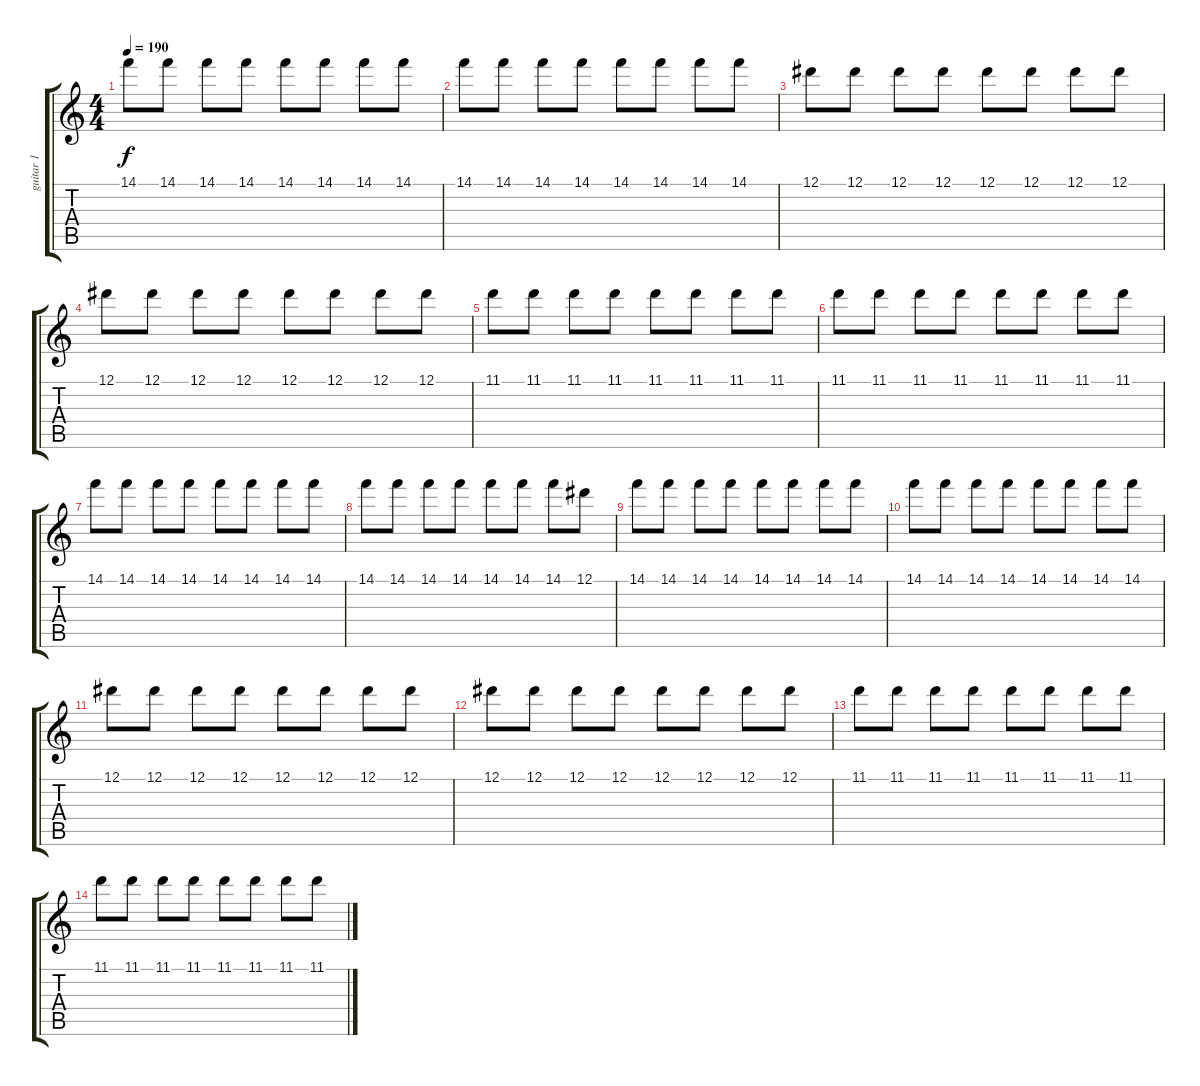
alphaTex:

\track ("guitar 1" "guitar 1") {instrument distortionguitar}
\staff {score tabs}
\tuning (Eb4 Bb3 Gb3 Db3 Ab2 Eb2) {hide}
\ts (4 4)
\tempo 190
\clef g2
\ks c
14.1.8{dy f} 14.1.8 14.1.8 14.1.8 14.1.8 14.1.8 14.1.8 14.1.8 |
14.1.8 14.1.8 14.1.8 14.1.8 14.1.8 14.1.8 14.1.8 14.1.8 |
12.1.8 12.1.8 12.1.8 12.1.8 12.1.8 12.1.8 12.1.8 12.1.8 |
12.1.8 12.1.8 12.1.8 12.1.8 12.1.8 12.1.8 12.1.8 12.1.8 |
11.1.8 11.1.8 11.1.8 11.1.8 11.1.8 11.1.8 11.1.8 11.1.8 |
11.1.8 11.1.8 11.1.8 11.1.8 11.1.8 11.1.8 11.1.8 11.1.8 |
14.1.8 14.1.8 14.1.8 14.1.8 14.1.8 14.1.8 14.1.8 14.1.8 |
14.1.8 14.1.8 14.1.8 14.1.8 14.1.8 14.1.8 14.1.8 12.1.8 |
14.1.8 14.1.8 14.1.8 14.1.8 14.1.8 14.1.8 14.1.8 14.1.8 |
14.1.8 14.1.8 14.1.8 14.1.8 14.1.8 14.1.8 14.1.8 14.1.8 |
12.1.8 12.1.8 12.1.8 12.1.8 12.1.8 12.1.8 12.1.8 12.1.8 |
12.1.8 12.1.8 12.1.8 12.1.8 12.1.8 12.1.8 12.1.8 12.1.8 |
11.1.8 11.1.8 11.1.8 11.1.8 11.1.8 11.1.8 11.1.8 11.1.8 |
11.1.8 11.1.8 11.1.8 11.1.8 11.1.8 11.1.8 11.1.8 11.1.8
